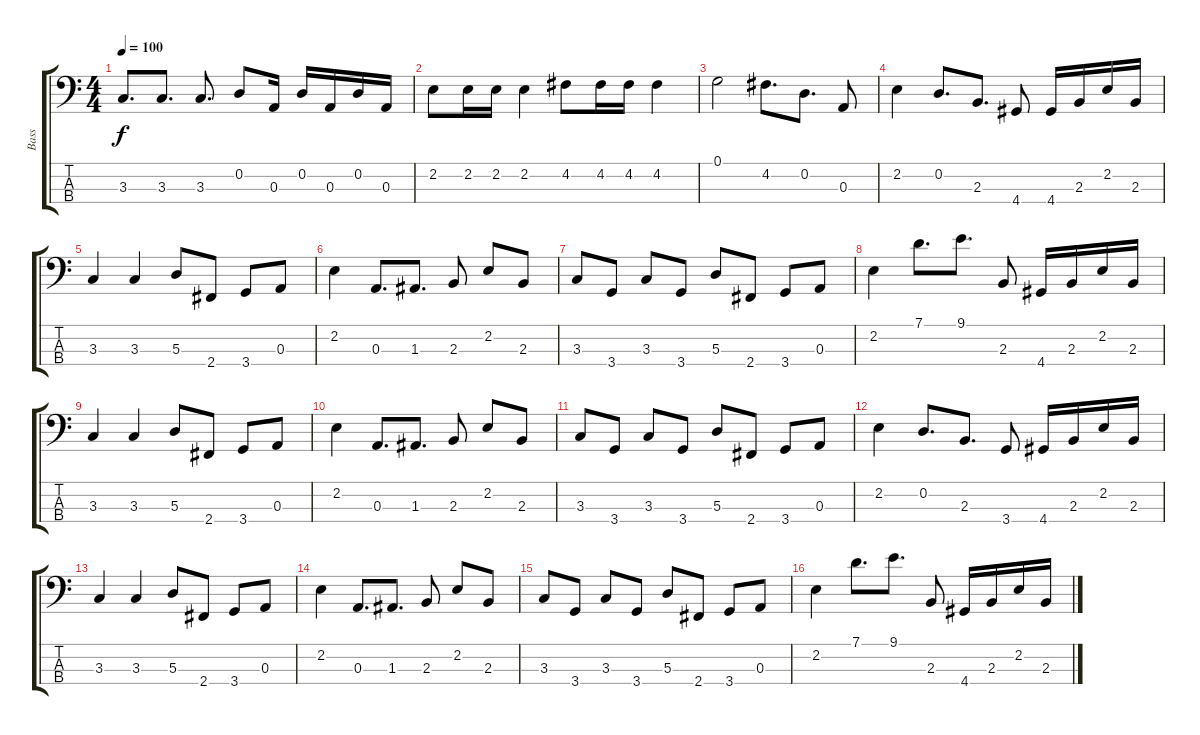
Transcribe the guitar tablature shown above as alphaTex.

\track ("Bass" "Bass") {instrument electricbassfinger}
\staff {score tabs}
\tuning (G2 D2 A1 E1) {hide}
\ts (4 4)
\tempo 100
\clef f4
\ks c
3.3.8{d dy f} 3.3.8{d} 3.3.8{d} 0.2.8 0.3.16 0.2.16 0.3.16 0.2.16 0.3.16 |
2.2.8 2.2.16 2.2.16 2.2.4 4.2.8 4.2.16 4.2.16 4.2.4 |
0.1.2 4.2.8{d} 0.2.8{d} 0.3.8 |
2.2.4 0.2.8{d} 2.3.8{d} 4.4.8 4.4.16 2.3.16 2.2.16 2.3.16 |
3.3.4 3.3.4 5.3.8 2.4.8 3.4.8 0.3.8 |
2.2.4 0.3.8{d} 1.3.8{d} 2.3.8 2.2.8 2.3.8 |
3.3.8 3.4.8 3.3.8 3.4.8 5.3.8 2.4.8 3.4.8 0.3.8 |
2.2.4 7.1.8{d} 9.1.8{d} 2.3.8 4.4.16 2.3.16 2.2.16 2.3.16 |
3.3.4 3.3.4 5.3.8 2.4.8 3.4.8 0.3.8 |
2.2.4 0.3.8{d} 1.3.8{d} 2.3.8 2.2.8 2.3.8 |
3.3.8 3.4.8 3.3.8 3.4.8 5.3.8 2.4.8 3.4.8 0.3.8 |
2.2.4 0.2.8{d} 2.3.8{d} 3.4.8 4.4.16 2.3.16 2.2.16 2.3.16 |
3.3.4 3.3.4 5.3.8 2.4.8 3.4.8 0.3.8 |
2.2.4 0.3.8{d} 1.3.8{d} 2.3.8 2.2.8 2.3.8 |
3.3.8 3.4.8 3.3.8 3.4.8 5.3.8 2.4.8 3.4.8 0.3.8 |
2.2.4 7.1.8{d} 9.1.8{d} 2.3.8 4.4.16 2.3.16 2.2.16 2.3.16
